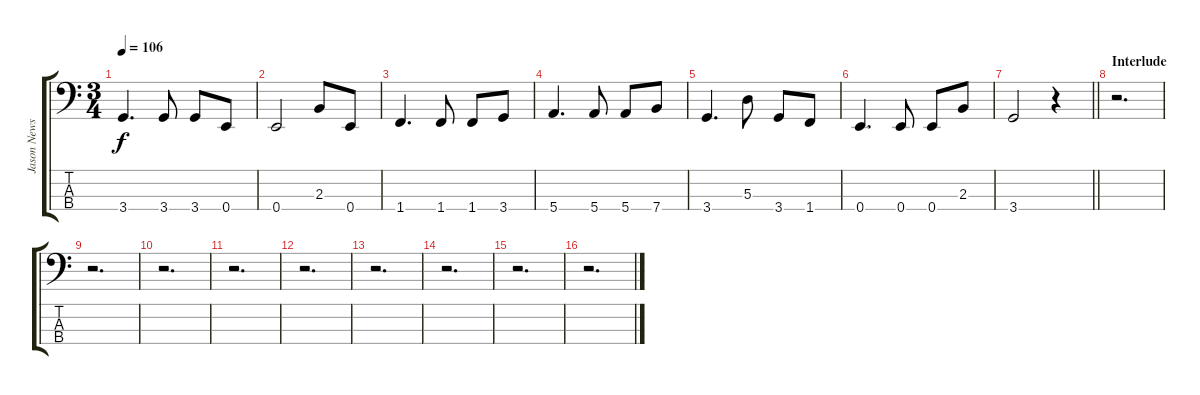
\track ("Jason Newsted [Bass]" "Jason News") {instrument electricbassfinger}
\staff {score tabs}
\tuning (G2 D2 A1 E1) {hide}
\ts (3 4)
\tempo 106
\clef f4
\ks c
3.4.4{d dy f} 3.4.8 3.4.8 0.4.8 |
0.4.2 2.3.8 0.4.8 |
1.4.4{d} 1.4.8 1.4.8 3.4.8 |
5.4.4{d} 5.4.8 5.4.8 7.4.8 |
3.4.4{d} 5.3.8 3.4.8 1.4.8 |
0.4.4{d} 0.4.8 0.4.8 2.3.8 |
\barLineRight lightlight
3.4.2 r.4 |
\section ("" "Interlude")
r.2{d} |
r.2{d} |
r.2{d} |
r.2{d} |
r.2{d} |
r.2{d} |
r.2{d} |
r.2{d} |
r.2{d}
